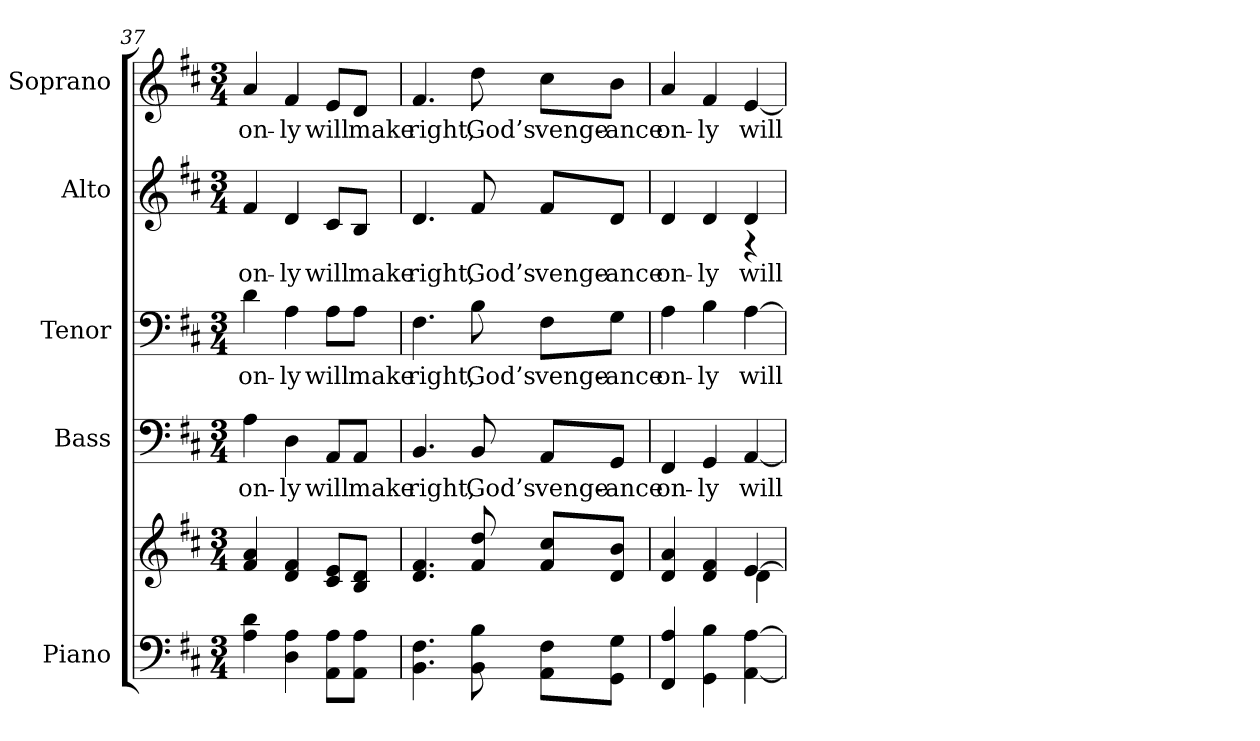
**kern	**kern	**kern	**text	**kern	**text	**kern	**text	**kern	**text
*part5	*part5	*part4	*part4	*part3	*part3	*part2	*part2	*part1	*part1
*staff6	*staff5	*staff4	*staff4	*staff3	*staff3	*staff2	*staff2	*staff1	*staff1
*I"Piano	*	*I"Bass	*	*I"Tenor	*	*I"Alto	*	*I"Soprano	*
*I'Pno.	*	*I'B.	*	*I'T.	*	*I'A.	*	*I'S.	*
!!LO:PB:g=z
*clefF4	*clefG2	*clefF4	*	*clefF4	*	*clefG2	*	*clefG2	*
*k[f#c#]	*k[f#c#]	*k[f#c#]	*	*k[f#c#]	*	*k[f#c#]	*	*k[f#c#]	*
*D:	*D:	*D:	*	*D:	*	*D:	*	*D:	*
*M3/4	*M3/4	*M3/4	*	*M3/4	*	*M3/4	*	*M3/4	*
=37	=37	=37	=37	=37	=37	=37	=37	=37	=37
!	!	!	!LO:LY:b:color=#000000	!	!	!	!	!	!
!	!	!	!	!	!LO:LY:b:color=#000000	!	!	!	!
!	!	!	!	!	!	!	!LO:LY:b:color=#000000	!	!
!	!	!	!	!	!	!	!	!	!LO:LY:b:color=#000000
4Ai\ 4di	4f#i/ 4ai	4Ai\	on-	4di\	on-	4f#i/	on-	4ai/	on-
!	!	!	!LO:LY:b:color=#000000	!	!	!	!	!	!
!	!	!	!	!	!LO:LY:b:color=#000000	!	!	!	!
!	!	!	!	!	!	!	!LO:LY:b:color=#000000	!	!
!	!	!	!	!	!	!	!	!	!LO:LY:b:color=#000000
4Di\ 4Ai	4di/ 4f#i	4Di\	-ly	4Ai\	-ly	4di/	-ly	4f#i/	-ly
!	!	!	!LO:LY:b:color=#000000	!	!	!	!	!	!
!	!	!	!	!	!LO:LY:b:color=#000000	!	!	!	!
!	!	!	!	!	!	!	!LO:LY:b:color=#000000	!	!
!	!	!	!	!	!	!	!	!	!LO:LY:b:color=#000000
8AAi\ 8Ai\L	8c#i/ 8ei/L	8AAi/L	will	8Ai\L	will	8c#i/L	will	8ei/L	will
!	!	!	!LO:LY:b:color=#000000	!	!	!	!	!	!
!	!	!	!	!	!LO:LY:b:color=#000000	!	!	!	!
!	!	!	!	!	!	!	!LO:LY:b:color=#000000	!	!
!	!	!	!	!	!	!	!	!	!LO:LY:b:color=#000000
8AAi\ 8Ai\J	8Bi/ 8di/J	8AAi/J	make	8Ai\J	make	8Bi/J	make	8di/J	make
=38	=38	=38	=38	=38	=38	=38	=38	=38	=38
!	!	!	!LO:LY:b:color=#000000	!	!	!	!	!	!
!	!	!	!	!	!LO:LY:b:color=#000000	!	!	!	!
!	!	!	!	!	!	!	!LO:LY:b:color=#000000	!	!
!	!	!	!	!	!	!	!	!	!LO:LY:b:color=#000000
4.BBi\ 4.F#i	4.di/ 4.f#i	4.BBi/	right,	4.F#i\	right,	4.di/	right,	4.f#i/	right,
!	!	!	!LO:LY:b:color=#000000	!	!	!	!	!	!
!	!	!	!	!	!LO:LY:b:color=#000000	!	!	!	!
!	!	!	!	!	!	!	!LO:LY:b:color=#000000	!	!
!	!	!	!	!	!	!	!	!	!LO:LY:b:color=#000000
8BBi\ 8Bi	8f#i/ 8ddi	8BBi/	God’s	8Bi\	God’s	8f#i/	God’s	8ddi\	God’s
!	!	!	!LO:LY:b:color=#000000	!	!	!	!	!	!
!	!	!	!	!	!LO:LY:b:color=#000000	!	!	!	!
!	!	!	!	!	!	!	!LO:LY:b:color=#000000	!	!
!	!	!	!	!	!	!	!	!	!LO:LY:b:color=#000000
8AAi\ 8F#i\L	8f#i/ 8cc#i/L	8AAi/L	venge-	8F#i\L	venge-	8f#i/L	venge-	8cc#i\L	venge-
!	!	!	!LO:LY:b:color=#000000	!	!	!	!	!	!
!	!	!	!	!	!LO:LY:b:color=#000000	!	!	!	!
!	!	!	!	!	!	!	!LO:LY:b:color=#000000	!	!
!	!	!	!	!	!	!	!	!	!LO:LY:b:color=#000000
8GGi\ 8Gi\J	8di/ 8bi/J	8GGi/J	-ance	8Gi\J	-ance	8di/J	-ance	8bi\J	-ance
=39	=39	=39	=39	=39	=39	=39	=39	=39	=39
*	*^	*	*	*	*	*	*	*	*
!	!	!	!	!LO:LY:b:color=#000000	!	!	!	!	!	!
!	!	!	!	!	!	!LO:LY:b:color=#000000	!	!	!	!
!	!	!	!	!	!	!	!	!LO:LY:b:color=#000000	!	!
*	*	*	*	*	*	*	*^	*	*	*
!	!	!	!	!	!	!	!	!	!	!	!LO:LY:b:color=#000000
4FF#i/ 4Ai	4di/ 4ai	2ryy	4FF#i/	on-	4Ai\	on-	4di/	2ryy	on-	4ai/	on-
!	!	!	!	!LO:LY:b:color=#000000	!	!	!	!	!	!	!
!	!	!	!	!	!	!LO:LY:b:color=#000000	!	!	!	!	!
!	!	!	!	!	!	!	!	!	!LO:LY:b:color=#000000	!	!
!	!	!	!	!	!	!	!	!	!	!	!LO:LY:b:color=#000000
4GGi\ 4Bi	4di/ 4f#i	.	4GGi/	-ly	4Bi\	-ly	4di/	.	-ly	4f#i/	-ly
!	!	!	!	!LO:LY:b:color=#000000	!	!	!	!	!	!	!
!	!	!	!	!	!	!LO:LY:b:color=#000000	!	!	!	!	!
!	!	!	!	!	!	!	!	!	!LO:LY:b:color=#000000	!	!
!	!	!	!	!	!	!	!	!	!	!	!LO:LY:b:color=#000000
[<4AAi\ [>4Ai	[>4ei/	4di\	[<4AAi/	will	[>4Ai\	will	4di/	4r	will	[<4ei/	will
*	*v	*v	*	*	*	*	*v	*v	*	*	*
=	=	=	=	=	=	=	=	=	=
*-	*-	*-	*-	*-	*-	*-	*-	*-	*-
